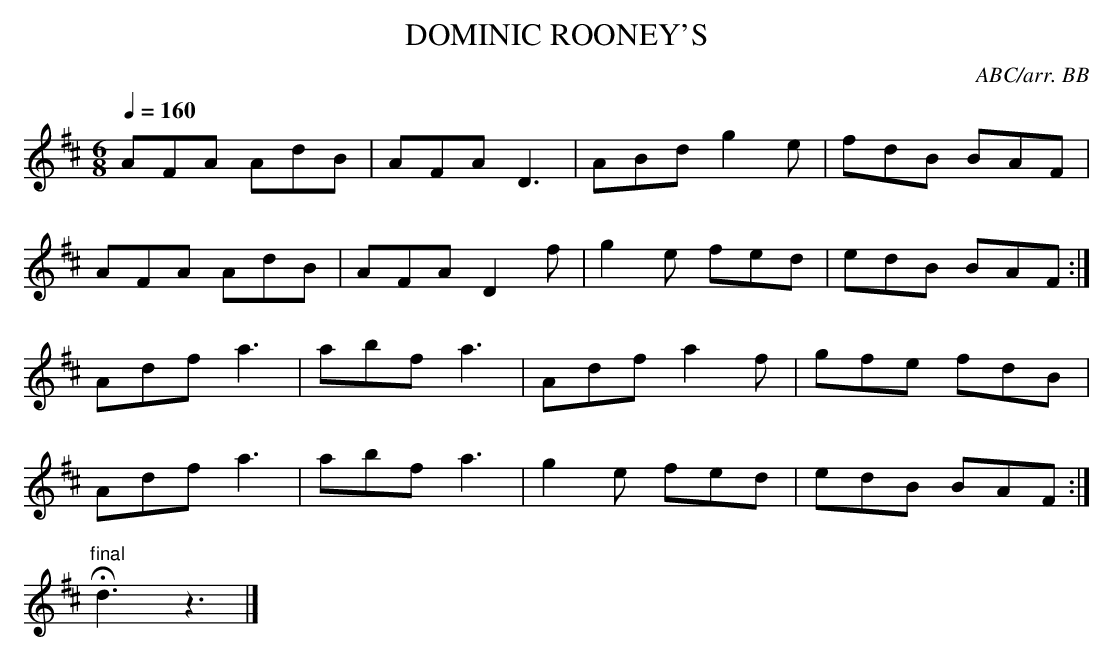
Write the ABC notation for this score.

X:1
T:DOMINIC ROONEY'S
C:ABC/arr. BB
Q:1/4=160
M:6/8
L:1/8
K:D
AFA AdB|AFA D3|ABd g2 e|fdB BAF|
AFA AdB|AFA D2 f|g2 e fed|edB BAF :|
Adf a3|abf a3|Adf a2 f|gfe fdB|
Adf a3|abf a3|g2 e fed|edB BAF :|
"final"Hd3z3|]
